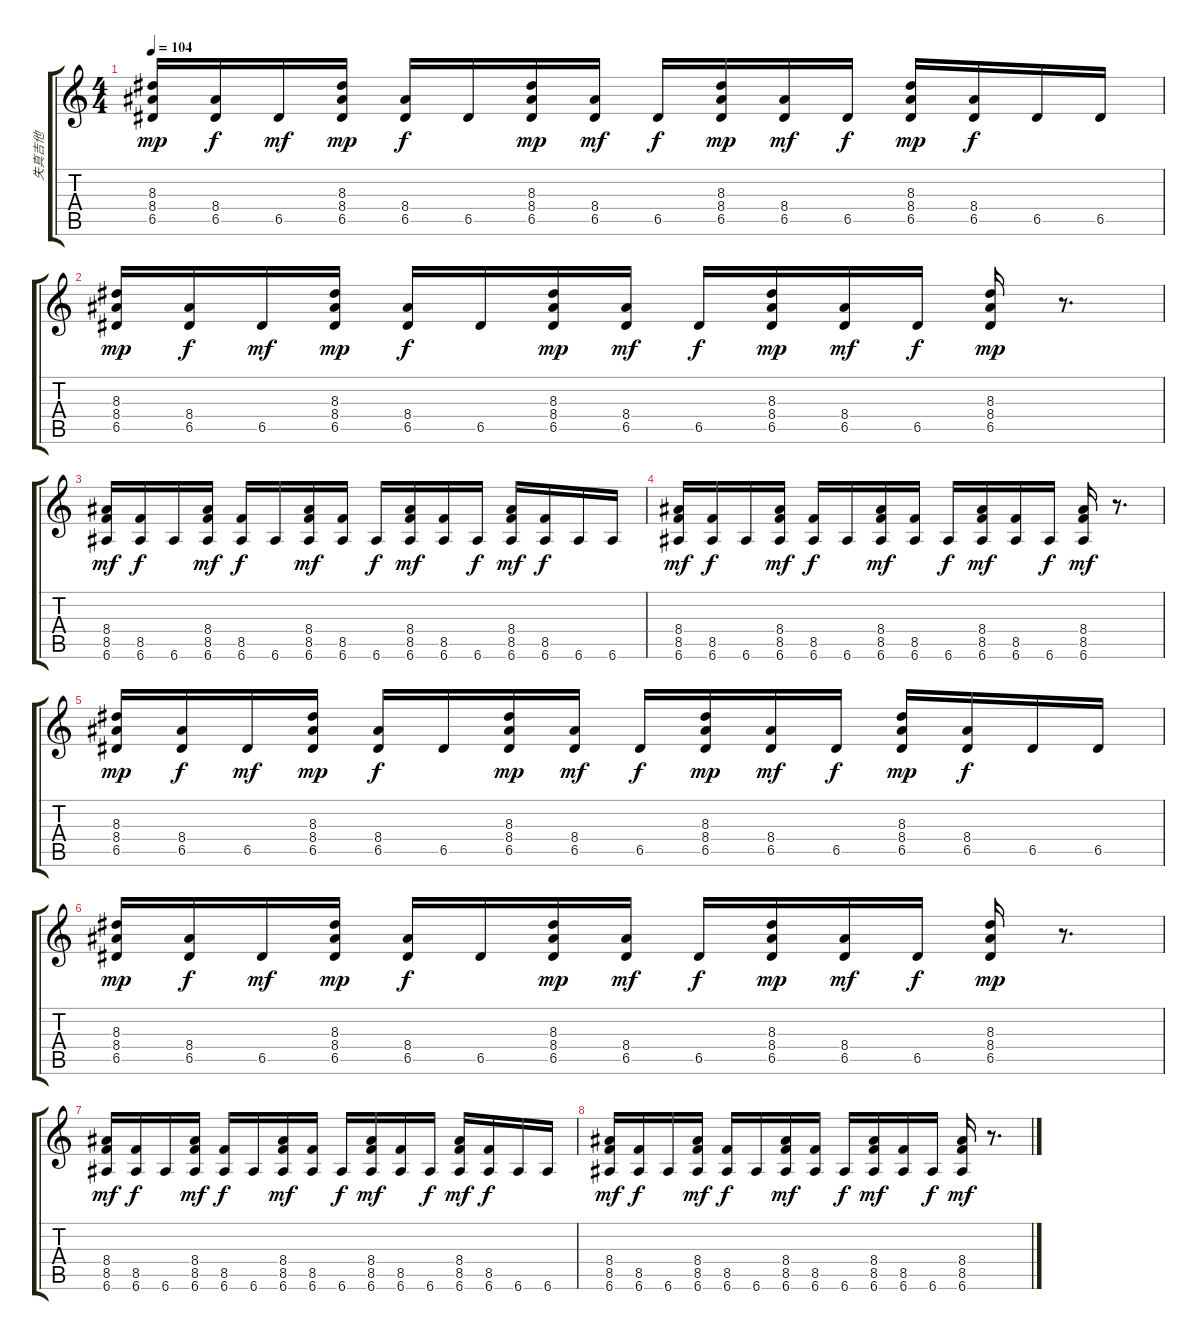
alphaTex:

\track ("失真吉他" "失真吉他") {instrument distortionguitar}
\staff {score tabs}
\tuning (E4 B3 G3 D3 A2 E2) {hide}
\ts (4 4)
\tempo 104
\clef g2
\ks c
(8.3 8.4 6.5).16{dy mp} (8.4 6.5).16{dy f} 6.5.16{dy mf} (8.3 8.4 6.5).16{dy mp} (8.4 6.5).16{dy f} 6.5.16 (8.3 8.4 6.5).16{dy mp} (8.4 6.5).16{dy mf} 6.5.16{dy f} (8.3 8.4 6.5).16{dy mp} (8.4 6.5).16{dy mf} 6.5.16{dy f} (8.3 8.4 6.5).16{dy mp} (8.4 6.5).16{dy f} 6.5.16 6.5.16 |
(8.3 8.4 6.5).16{dy mp} (8.4 6.5).16{dy f} 6.5.16{dy mf} (8.3 8.4 6.5).16{dy mp} (8.4 6.5).16{dy f} 6.5.16 (8.3 8.4 6.5).16{dy mp} (8.4 6.5).16{dy mf} 6.5.16{dy f} (8.3 8.4 6.5).16{dy mp} (8.4 6.5).16{dy mf} 6.5.16{dy f} (8.3 8.4 6.5).16{dy mp} r.8{d} |
(8.4 8.5 6.6).16{dy mf} (8.5 6.6).16{dy f} 6.6.16 (8.4 8.5 6.6).16{dy mf} (8.5 6.6).16{dy f} 6.6.16 (8.4 8.5 6.6).16{dy mf} (8.5 6.6).16 6.6.16{dy f} (8.4 8.5 6.6).16{dy mf} (8.5 6.6).16 6.6.16{dy f} (8.4 8.5 6.6).16{dy mf} (8.5 6.6).16{dy f} 6.6.16 6.6.16 |
(8.4 8.5 6.6).16{dy mf} (8.5 6.6).16{dy f} 6.6.16 (8.4 8.5 6.6).16{dy mf} (8.5 6.6).16{dy f} 6.6.16 (8.4 8.5 6.6).16{dy mf} (8.5 6.6).16 6.6.16{dy f} (8.4 8.5 6.6).16{dy mf} (8.5 6.6).16 6.6.16{dy f} (8.4 8.5 6.6).16{dy mf} r.8{d} |
(8.3 8.4 6.5).16{dy mp} (8.4 6.5).16{dy f} 6.5.16{dy mf} (8.3 8.4 6.5).16{dy mp} (8.4 6.5).16{dy f} 6.5.16 (8.3 8.4 6.5).16{dy mp} (8.4 6.5).16{dy mf} 6.5.16{dy f} (8.3 8.4 6.5).16{dy mp} (8.4 6.5).16{dy mf} 6.5.16{dy f} (8.3 8.4 6.5).16{dy mp} (8.4 6.5).16{dy f} 6.5.16 6.5.16 |
(8.3 8.4 6.5).16{dy mp} (8.4 6.5).16{dy f} 6.5.16{dy mf} (8.3 8.4 6.5).16{dy mp} (8.4 6.5).16{dy f} 6.5.16 (8.3 8.4 6.5).16{dy mp} (8.4 6.5).16{dy mf} 6.5.16{dy f} (8.3 8.4 6.5).16{dy mp} (8.4 6.5).16{dy mf} 6.5.16{dy f} (8.3 8.4 6.5).16{dy mp} r.8{d} |
(8.4 8.5 6.6).16{dy mf} (8.5 6.6).16{dy f} 6.6.16 (8.4 8.5 6.6).16{dy mf} (8.5 6.6).16{dy f} 6.6.16 (8.4 8.5 6.6).16{dy mf} (8.5 6.6).16 6.6.16{dy f} (8.4 8.5 6.6).16{dy mf} (8.5 6.6).16 6.6.16{dy f} (8.4 8.5 6.6).16{dy mf} (8.5 6.6).16{dy f} 6.6.16 6.6.16 |
(8.4 8.5 6.6).16{dy mf} (8.5 6.6).16{dy f} 6.6.16 (8.4 8.5 6.6).16{dy mf} (8.5 6.6).16{dy f} 6.6.16 (8.4 8.5 6.6).16{dy mf} (8.5 6.6).16 6.6.16{dy f} (8.4 8.5 6.6).16{dy mf} (8.5 6.6).16 6.6.16{dy f} (8.4 8.5 6.6).16{dy mf} r.8{d}
